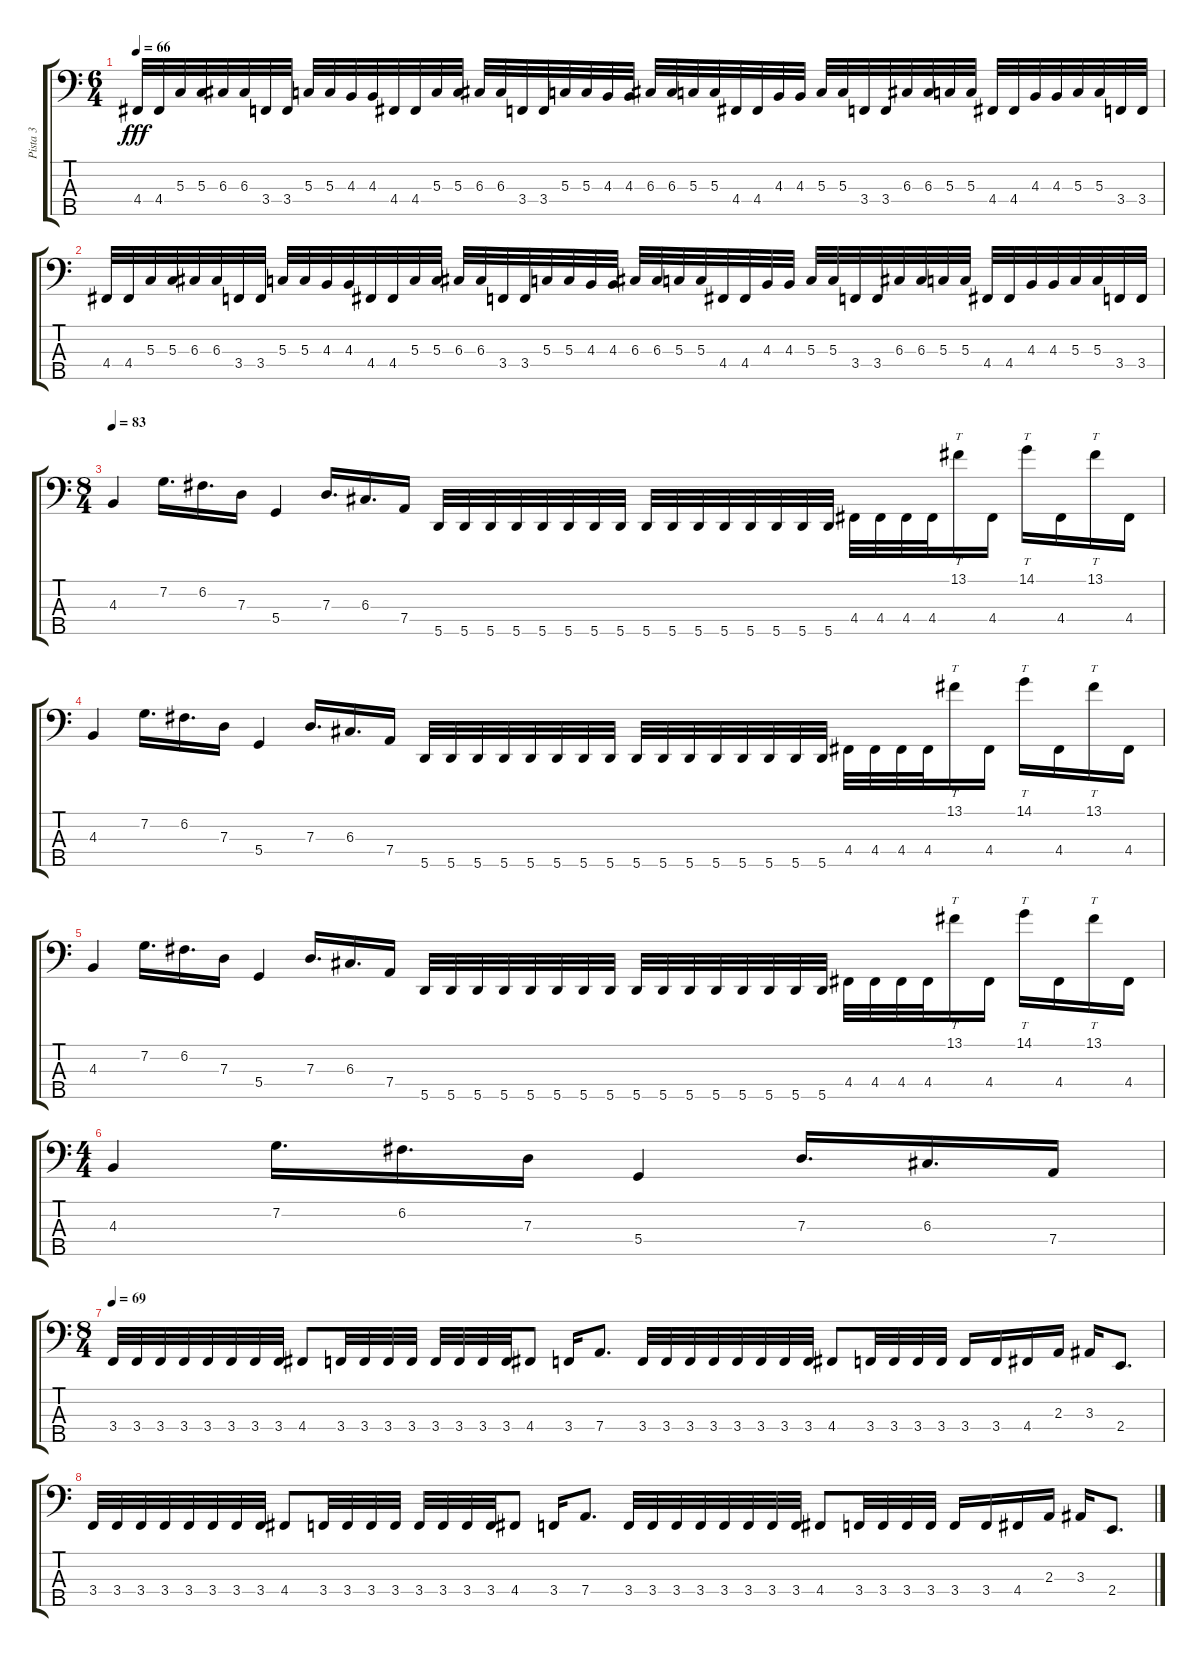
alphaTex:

\track ("Pista 3" "Pista 3") {instrument electricbassfinger}
\staff {score tabs}
\tuning (F2 C2 G1 D1 A0) {hide}
\ts (6 4)
\tempo 66
\clef f4
\ks c
4.4.32{dy fff} 4.4.32 5.3.32 5.3.32 6.3.32 6.3.32 3.4.32 3.4.32 5.3.32 5.3.32 4.3.32 4.3.32 4.4.32 4.4.32 5.3.32 5.3.32 6.3.32 6.3.32 3.4.32 3.4.32 5.3.32 5.3.32 4.3.32 4.3.32 6.3.32 6.3.32 5.3.32 5.3.32 4.4.32 4.4.32 4.3.32 4.3.32 5.3.32 5.3.32 3.4.32 3.4.32 6.3.32 6.3.32 5.3.32 5.3.32 4.4.32 4.4.32 4.3.32 4.3.32 5.3.32 5.3.32 3.4.32 3.4.32 |
4.4.32 4.4.32 5.3.32 5.3.32 6.3.32 6.3.32 3.4.32 3.4.32 5.3.32 5.3.32 4.3.32 4.3.32 4.4.32 4.4.32 5.3.32 5.3.32 6.3.32 6.3.32 3.4.32 3.4.32 5.3.32 5.3.32 4.3.32 4.3.32 6.3.32 6.3.32 5.3.32 5.3.32 4.4.32 4.4.32 4.3.32 4.3.32 5.3.32 5.3.32 3.4.32 3.4.32 6.3.32 6.3.32 5.3.32 5.3.32 4.4.32 4.4.32 4.3.32 4.3.32 5.3.32 5.3.32 3.4.32 3.4.32 |
\ts (8 4)
\tempo 83
4.3.4 7.2.16{d} 6.2.16{d} 7.3.16 5.4.4 7.3.16{d} 6.3.16{d} 7.4.16 5.5.32 5.5.32 5.5.32 5.5.32 5.5.32 5.5.32 5.5.32 5.5.32 5.5.32 5.5.32 5.5.32 5.5.32 5.5.32 5.5.32 5.5.32 5.5.32 4.4.32 4.4.32 4.4.32 4.4.32 13.1.16{tt} 4.4.16 14.1.16{tt} 4.4.16 13.1.16{tt} 4.4.16 |
4.3.4 7.2.16{d} 6.2.16{d} 7.3.16 5.4.4 7.3.16{d} 6.3.16{d} 7.4.16 5.5.32 5.5.32 5.5.32 5.5.32 5.5.32 5.5.32 5.5.32 5.5.32 5.5.32 5.5.32 5.5.32 5.5.32 5.5.32 5.5.32 5.5.32 5.5.32 4.4.32 4.4.32 4.4.32 4.4.32 13.1.16{tt} 4.4.16 14.1.16{tt} 4.4.16 13.1.16{tt} 4.4.16 |
4.3.4 7.2.16{d} 6.2.16{d} 7.3.16 5.4.4 7.3.16{d} 6.3.16{d} 7.4.16 5.5.32 5.5.32 5.5.32 5.5.32 5.5.32 5.5.32 5.5.32 5.5.32 5.5.32 5.5.32 5.5.32 5.5.32 5.5.32 5.5.32 5.5.32 5.5.32 4.4.32 4.4.32 4.4.32 4.4.32 13.1.16{tt} 4.4.16 14.1.16{tt} 4.4.16 13.1.16{tt} 4.4.16 |
\ts (4 4)
4.3.4 7.2.16{d} 6.2.16{d} 7.3.16 5.4.4 7.3.16{d} 6.3.16{d} 7.4.16 |
\ts (8 4)
\tempo 69
3.4.32 3.4.32 3.4.32 3.4.32 3.4.32 3.4.32 3.4.32 3.4.32 4.4.8 3.4.32 3.4.32 3.4.32 3.4.32 3.4.32 3.4.32 3.4.32 3.4.32 4.4.8 3.4.16 7.4.8{d} 3.4.32 3.4.32 3.4.32 3.4.32 3.4.32 3.4.32 3.4.32 3.4.32 4.4.8 3.4.32 3.4.32 3.4.32 3.4.32 3.4.16 3.4.16 4.4.16 2.3.16 3.3.16 2.4.8{d} |
3.4.32 3.4.32 3.4.32 3.4.32 3.4.32 3.4.32 3.4.32 3.4.32 4.4.8 3.4.32 3.4.32 3.4.32 3.4.32 3.4.32 3.4.32 3.4.32 3.4.32 4.4.8 3.4.16 7.4.8{d} 3.4.32 3.4.32 3.4.32 3.4.32 3.4.32 3.4.32 3.4.32 3.4.32 4.4.8 3.4.32 3.4.32 3.4.32 3.4.32 3.4.16 3.4.16 4.4.16 2.3.16 3.3.16 2.4.8{d}
